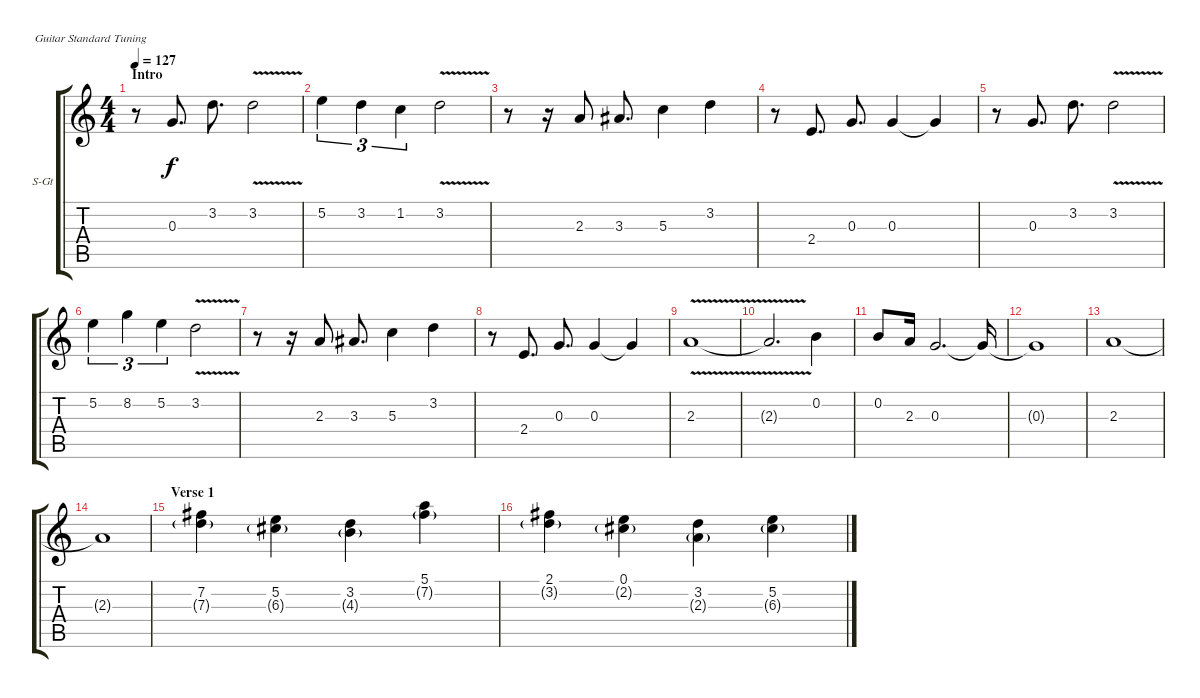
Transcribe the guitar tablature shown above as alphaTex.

\bracketExtendMode groupsimilarinstruments
\firstSystemTrackNameOrientation horizontal
\otherSystemsTrackNameOrientation horizontal
\track ("Falaschi - Vocals" "S-Gt") {instrument violin}
\staff {score tabs}
\tuning (E4 B3 G3 D3 A2 E2)
\displaytranspose 12
\ts (4 4)
\section ("" "Intro")
\tempo 127
\clef g2
\ks c
r.8{dy f instrument violin} 0.3.8{d} 3.2.8{d} 3.2{v}.2 |
5.2.4{tu (3 2)} 3.2.4{tu (3 2)} 1.2.4{tu (3 2)} 3.2{v}.2 |
r.8 r.16 2.3.8 3.3.8{d} 5.3.4 3.2.4 |
r.8 2.4.8{d} 0.3.8{d} 0.3.4 0.3{t}.4 |
r.8 0.3.8{d} 3.2.8{d} 3.2{v}.2 |
5.2.4{tu (3 2)} 8.2.4{tu (3 2)} 5.2.4{tu (3 2)} 3.2{v}.2 |
r.8 r.16 2.3.8 3.3.8{d} 5.3.4 3.2.4 |
r.8 2.4.8{d} 0.3.8{d} 0.3.4 0.3{t}.4 |
2.3{v}.1 |
2.3{v t}.2{d} 0.2.4 |
0.2.8 2.3.16 0.3.2{d} 0.3{t}.16 |
0.3{t}.1 |
2.3.1 |
2.3{t}.1 |
\section ("" "Verse 1")
(7.2 7.3{g}).4 (5.2 6.3{g}).4 (3.2 4.3{g}).4 (5.1 7.2{g}).4 |
(2.1 3.2{g}).4 (0.1 2.2{g}).4 (3.2 2.3{g}).4 (5.2 6.3{g}).4
